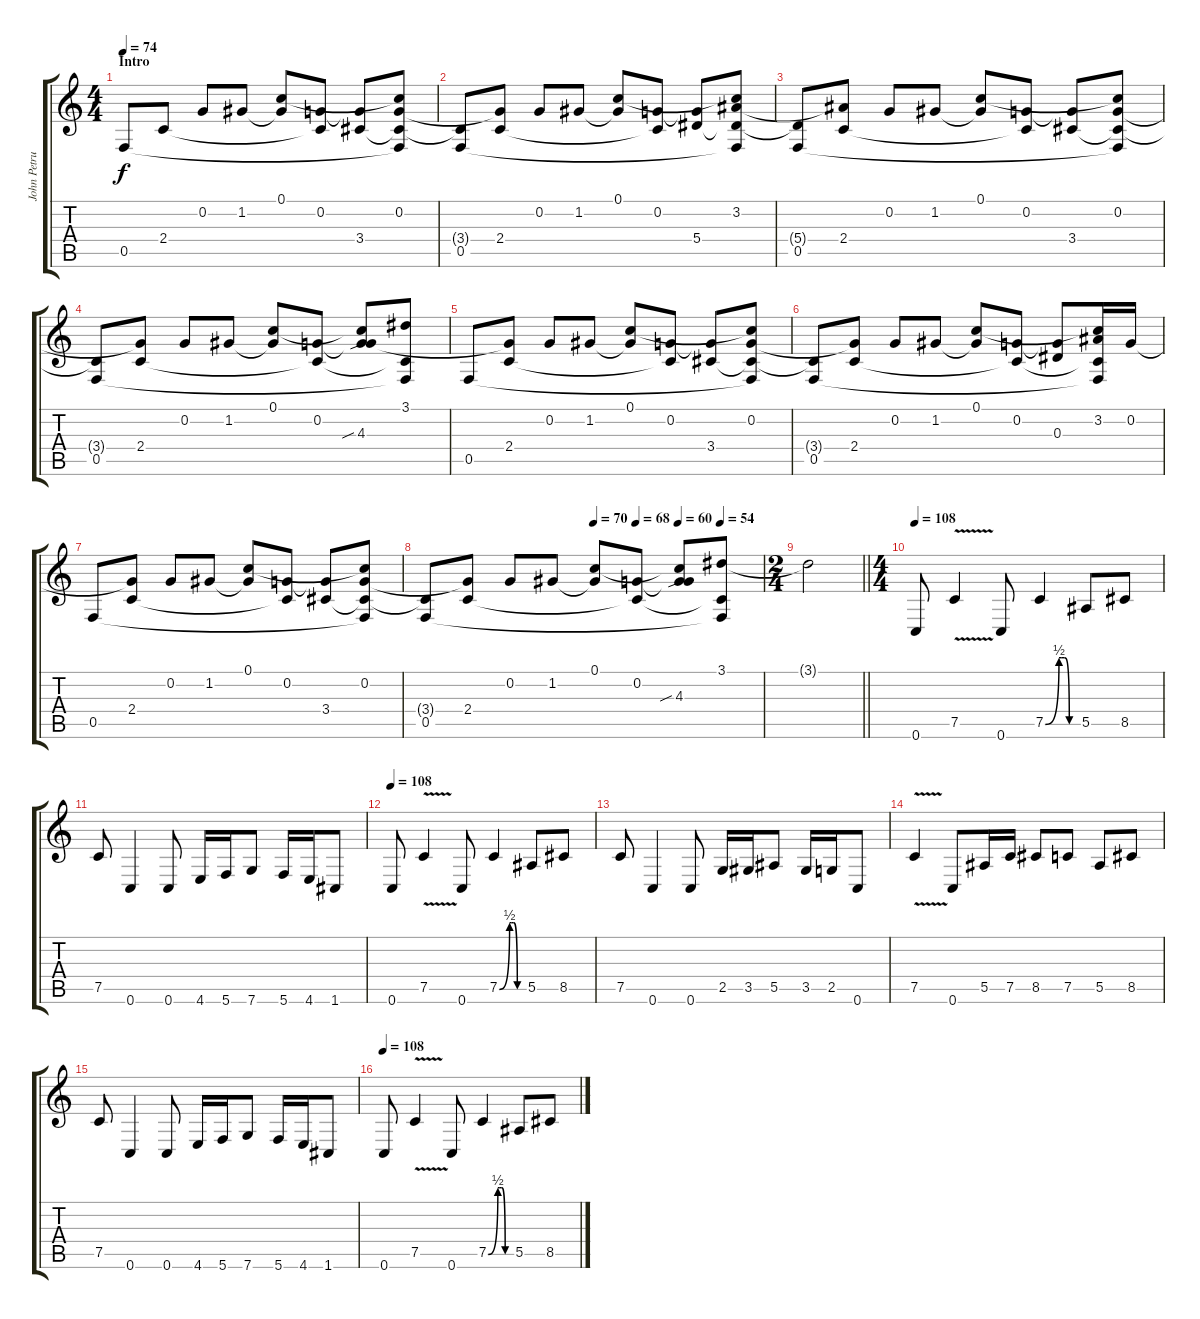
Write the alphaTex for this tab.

\track ("John Petrucci" "John Petru") {instrument distortionguitar}
\staff {score tabs}
\tuning (C4 G3 Eb3 Bb2 F2 C2) {hide}
\ts (4 4)
\section ("" "Intro")
\tempo 74
\clef g2
\ks c
0.5.8{dy f instrument acousticguitarnylon} 2.4.8 0.2.8 1.2.8 (0.1 1.2{t}).8 (0.2 2.4{t}).8 (0.2{t} 3.4).8 (0.1{t} 0.2 3.4{t} 0.5{t}).8 |
(3.4{t} 0.5).8 (0.2{t} 2.4).8 0.2.8 1.2.8 (0.1 1.2{t}).8 (0.2 2.4{t}).8 (0.2{t} 5.4).8 (0.1{t} 3.2 5.4{t} 0.5{t}).8 |
(5.4{t} 0.5).8 (3.2{t} 2.4).8 0.2.8 1.2.8 (0.1 1.2{t}).8 (0.2 2.4{t}).8 (0.2{t} 3.4).8 (0.1{t} 0.2 3.4{t} 0.5{t}).8 |
(3.4{t} 0.5).8 (0.2{t} 2.4).8 0.2.8 1.2.8 (0.1 1.2{t}).8 (0.2 2.4{t}).8 (0.1{t} 0.2{t} 4.3{sib}).8 (3.1 2.4{t} 0.5{t}).8 |
0.5.8 (4.3{t} 2.4).8 0.2.8 1.2.8 (0.1 1.2{t}).8 (0.2 2.4{t}).8 (0.2{t} 3.4).8 (0.1{t} 0.2 3.4{t} 0.5{t}).8 |
(3.4{t} 0.5).8 (0.2{t} 2.4).8 0.2.8 1.2.8 (0.1 1.2{t}).8 (0.2 2.4{t}).8 (0.2{t} 0.3).8 (0.1{t} 3.2 2.4{t} 0.5{t}).16 0.2.16 |
0.5.8 (0.2{t} 2.4).8 0.2.8 1.2.8 (0.1 1.2{t}).8 (0.2 2.4{t}).8 (0.2{t} 3.4).8 (0.1{t} 0.2 3.4{t} 0.5{t}).8 |
\tempo (70 0.5)
\tempo (68 0.625)
\tempo (60 0.75)
\tempo (54 0.875)
(3.4{t} 0.5).8 (0.2{t} 2.4).8 0.2.8 1.2.8 (0.1 1.2{t}).8 (0.2 2.4{t}).8 (0.1{t} 0.2{t} 4.3{sib}).8 (3.1 2.4{t} 0.5{t}).8 |
\ts (2 4)
\barLineRight lightlight
3.1{t}.2 |
\ts (4 4)
\tempo 108
0.6.8{instrument distortionguitar} 7.5{v}.4 0.6.8 7.5{be (custom 0 0 25 2 30 2 35 2 44 0 60 0)}.4 5.5.8 8.5.8 |
7.5.8 0.6.4 0.6.8 4.6.16 5.6.16 7.6.8 5.6.16 4.6.16 1.6.8 |
\tempo 108
0.6.8{instrument distortionguitar} 7.5{v}.4 0.6.8 7.5{be (custom 0 0 25 2 30 2 35 2 44 0 60 0)}.4 5.5.8 8.5.8 |
7.5.8 0.6.4 0.6.8 2.5.16 3.5.16 5.5.8 3.5.16 2.5.16 0.6.8 |
7.5{v}.4 0.6.8 5.5.16 7.5.16 8.5.8 7.5.8 5.5.8 8.5.8 |
7.5.8 0.6.4 0.6.8 4.6.16 5.6.16 7.6.8 5.6.16 4.6.16 1.6.8 |
\tempo 108
0.6.8{instrument distortionguitar} 7.5{v}.4 0.6.8 7.5{be (custom 0 0 25 2 30 2 35 2 44 0 60 0)}.4 5.5.8 8.5.8
